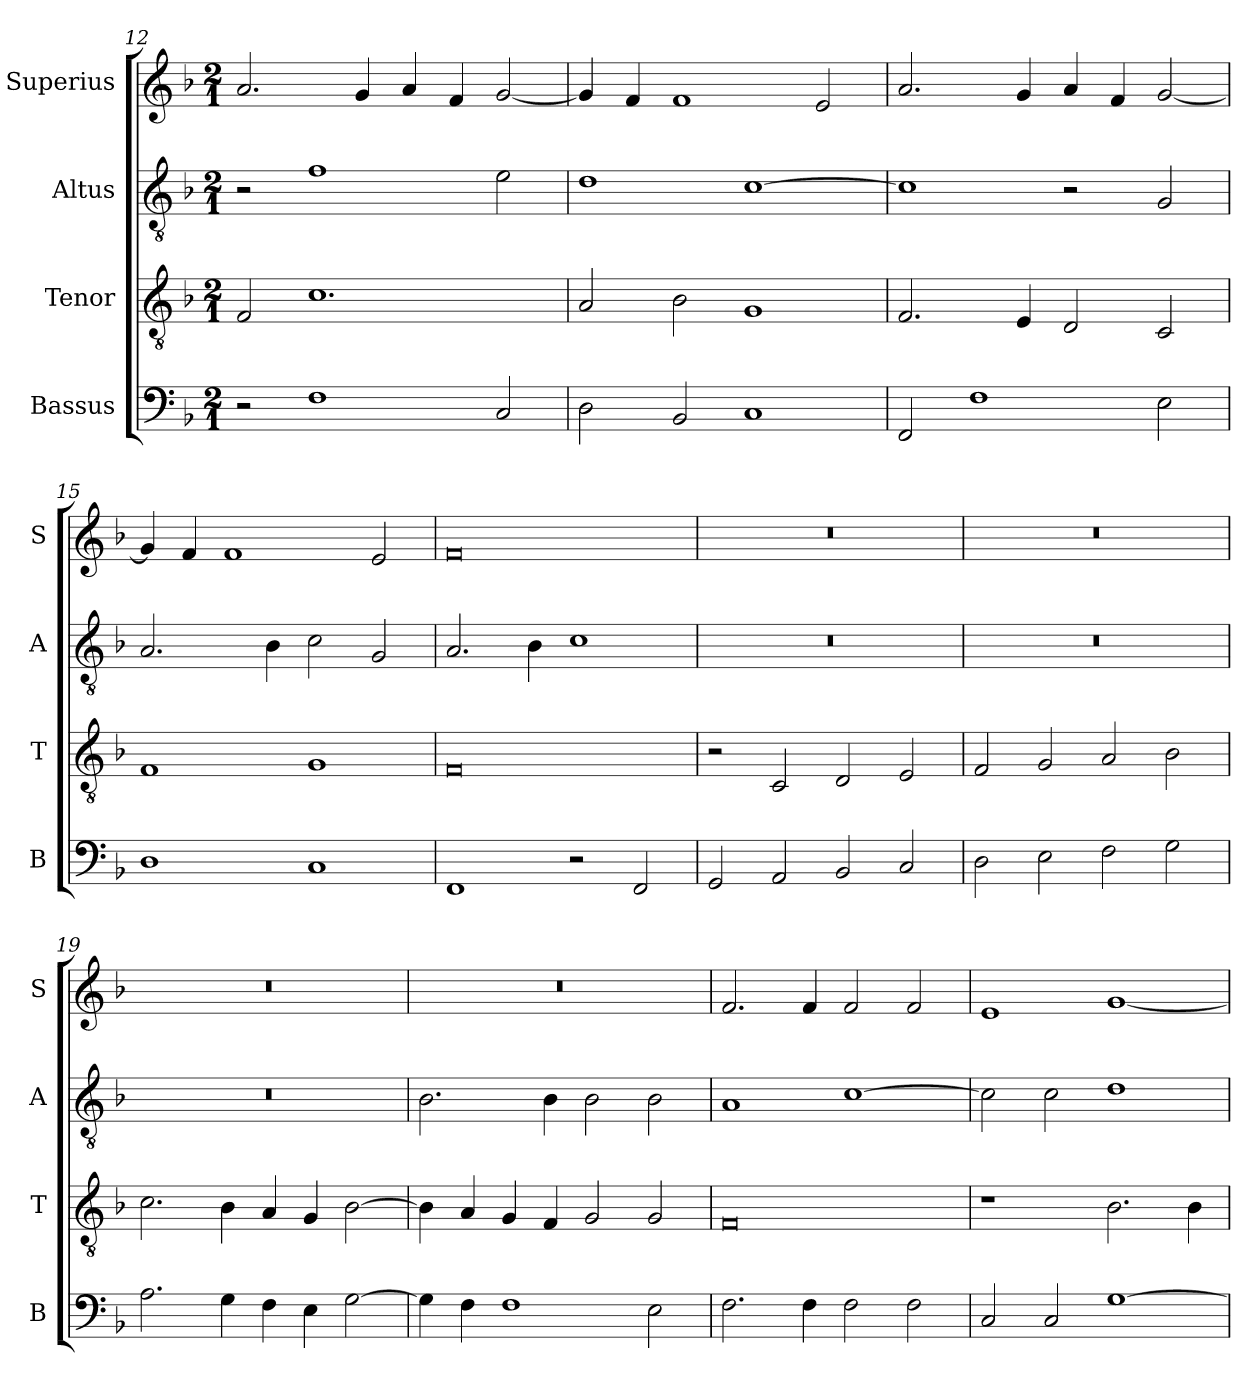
**kern	**kern	**kern	**kern
*part4	*part3	*part2	*part1
*staff4	*staff3	*staff2	*staff1
*I"Bassus	*I"Tenor	*I"Altus	*I"Superius
*I'B	*I'T	*I'A	*I'S
*clefF4	*clefGv2	*clefGv2	*clefG2
*k[b-]	*k[b-]	*k[b-]	*k[b-]
*F:	*F:	*F:	*F:
*M2/1	*M2/1	*M2/1	*M2/1
=12	=12	=12	=12
2r	2F	2r	2.a
1F	1.c	1f	.
.	.	.	4g
.	.	.	4a
.	.	.	4f
2C	.	2e	[2g
=13	=13	=13	=13
2D	2A	1d	4g]
.	.	.	4f
2BB-	2B-	.	1f
1C	1G	[1c	.
.	.	.	2e
=14	=14	=14	=14
2FF	2.F	1c]	2.a
1F	.	.	.
.	4E	.	4g
.	2D	2r	4a
.	.	.	4f
2E	2C	2G	[2g
=15	=15	=15	=15
1D	1F	2.A	4g]
.	.	.	4f
.	.	.	1f
.	.	4B-	.
1C	1G	2c	.
.	.	2G	2e
=16	=16	=16	=16
1FF	0F	2.A	0f
.	.	4B-	.
2r	.	1c	.
2FF	.	.	.
=17	=17	=17	=17
2GG	2r	0r	0r
2AA	2C	.	.
2BB-	2D	.	.
2C	2E	.	.
=18	=18	=18	=18
2D	2F	0r	0r
2E	2G	.	.
2F	2A	.	.
2G	2B-	.	.
=19	=19	=19	=19
2.A	2.c	0r	0r
4G	4B-	.	.
4F	4A	.	.
4E	4G	.	.
[2G	[2B-	.	.
=20	=20	=20	=20
4G]	4B-]	2.B-	0r
4F	4A	.	.
1F	4G	.	.
.	4F	4B-	.
.	2G	2B-	.
2E	2G	2B-	.
=21	=21	=21	=21
2.F	0F	1A	2.f
4F	.	.	4f
2F	.	[1c	2f
2F	.	.	2f
=22	=22	=22	=22
2C	1r	2c]	1e
2C	.	2c	.
[1G	2.B-	1d	[1g
.	4B-	.	.
=	=	=	=
*-	*-	*-	*-
